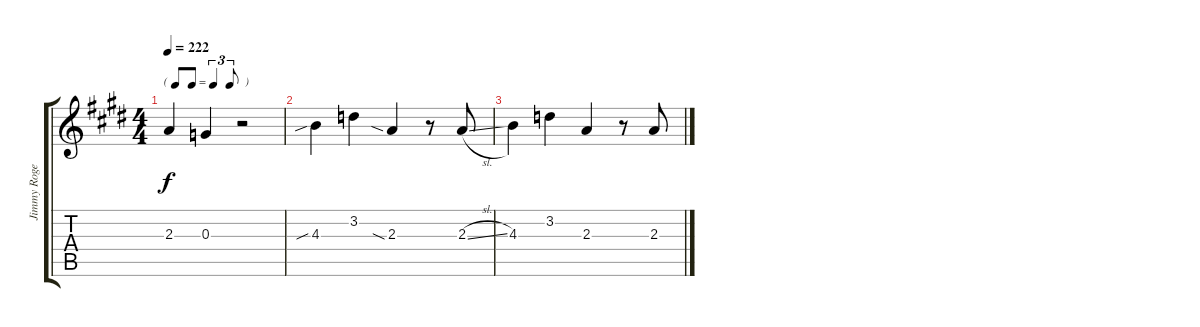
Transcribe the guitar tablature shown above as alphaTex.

\track ("Jimmy Rogers - Electric Guitar" "Jimmy Roge") {instrument electricguitarclean}
\staff {score tabs}
\tuning (E4 B3 G3 D3 A2 E2) {hide}
\ts (4 4)
\tf triplet8th
\tempo 222
\clef g2
\ks e
2.3.4{dy f} 0.3.4 r.2 |
\ks c#minor
4.3{sib}.4 3.2.4 2.3{sia}.4 r.8 2.3{sl}.8 |
4.3.4 3.2.4 2.3.4 r.8 2.3.8
